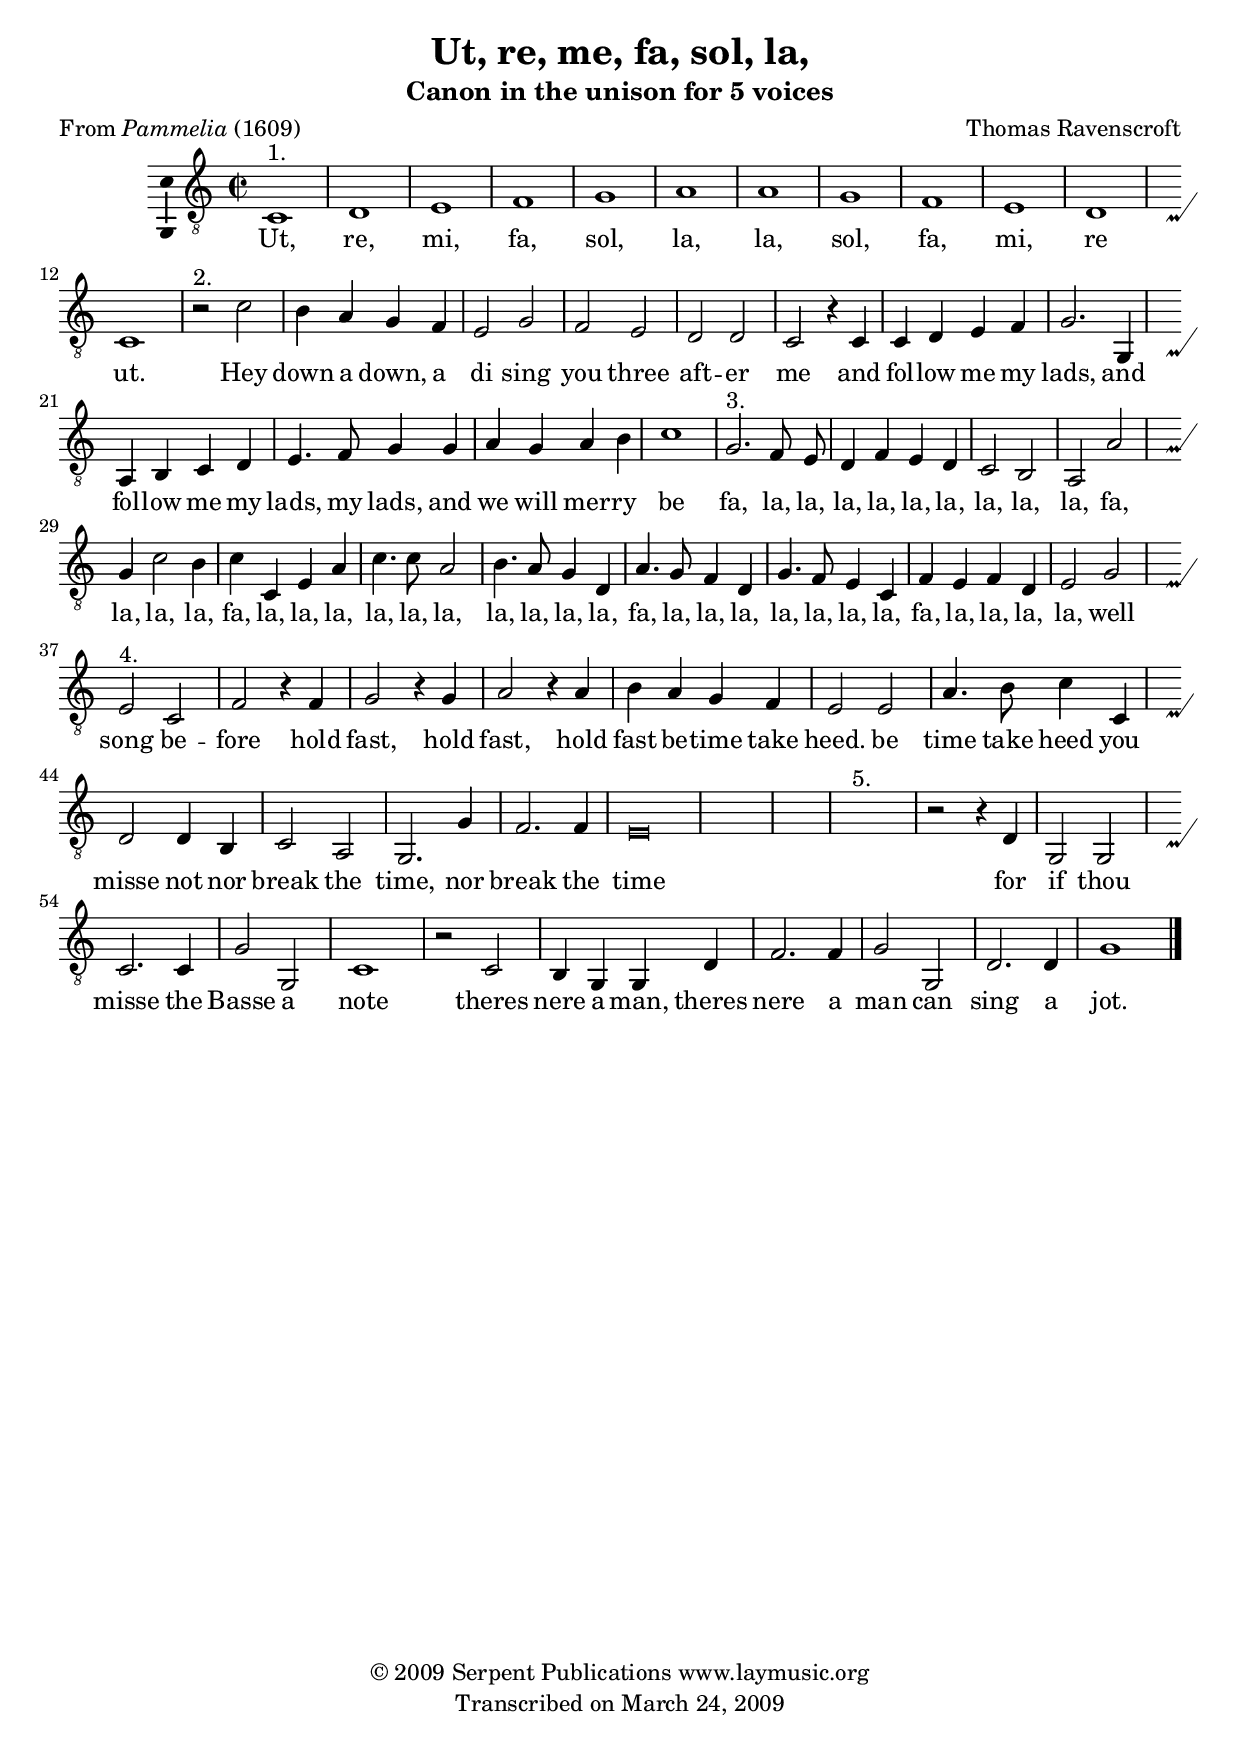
\version "2.7.40"
\header {
	composer =  "Thomas Ravenscroft"
	poet = \markup{From \italic{ Pammelia} (1609)}
	crossRefNumber = "1"
	footnotes = "\\\\original clef, C on fourth line"
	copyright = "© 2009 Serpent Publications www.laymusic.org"
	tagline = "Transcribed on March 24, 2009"
	title = "Ut, re, me, fa, sol, la,"
	subtitle = "Canon in the unison for 5 voices"
}
wordsdefaultVA = \lyricmode {
  Ut, re, mi, fa, sol, la, la, sol, fa, mi, re ut.
  Hey down a down, a di sing you three aft -- er me
  and fol -- low me my lads, and fol -- low me my lads, my lads,
  and we will mer -- ry be
  fa, la, la, la, la, la, la, la, la, la,
  fa, la, la, la,
  fa, la, la, la, la, la, la, la, la, la, la, fa, la, la, la, la, la, la, la, fa, la, la, la, la, well
  song be -- fore hold fast, hold fast, hold fast be -- time take heed.
  be time take heed you misse not nor break the time, 
  nor break the time
  for if thou misse the Basse a note
  theres nere a man, theres nere a man can sing a jot.
}
voicedefault =  {
\set Staff.autoBeaming = ##f
\set Staff.melismaBusyProperties = #'(melismaBusy)
\slurDashed
#(set-accidental-style 'forget)
\override NoteHead    #'style = #'baroque
\set Staff.midiInstrument = "oboe"
\set Score.defaultBarType = "empty"
\relative c {
  \override Staff.TimeSignature #'style = #'C
 \time 2/2 \key c \major \clef "G_8"
   c1^"1." d e f g a a g f e d c
   r2^"2." c' b4 a g f e2 g f e d d c
   r4 c c d e f g2. g,4 a b c d e4. f8 g4 g a g a b c1
   g2.^"3." f8 e d4 f e d c2 b a a' g4 c2 b4 c c, e a c4. c8 a2 b4. a8 g4 d a'4. g8 f4 d g4. f8 e4 c f e f d e2 g
  e^"4." c f r4 f g2 r4 g a2 r4 a b a g f e2 e a4. b8 c4 c, d2 d4 b c2 a g2. g'4 f2. f4 e\breve \\ {s1 s1^"5."} 
   r2 r4 d g,2 g c2. c4 g'2 g, c1 r2 c b4 g g d' f2. f4 g2 g, d'2. d4 g1
\bar "|."   
}}

\score{
    <<

	\context Staff="default"
	{
	    \voicedefault 
	}

	\addlyrics { 
 \wordsdefaultVA } 
    >>
	\layout {
	   \context{
\Staff
\consists Custos_engraver
        \override Custos #'style = #'mensural
    }\context{
	\Score
 \override SpacingSpanner #'base-shortest-duration = #(ly:make-moment 1 4)
	}
		\context {
			\Voice 
			\consists Ambitus_engraver
		}

	}
	\midi {}
}
% Local Variables:
% coding: utf-8
% End:
